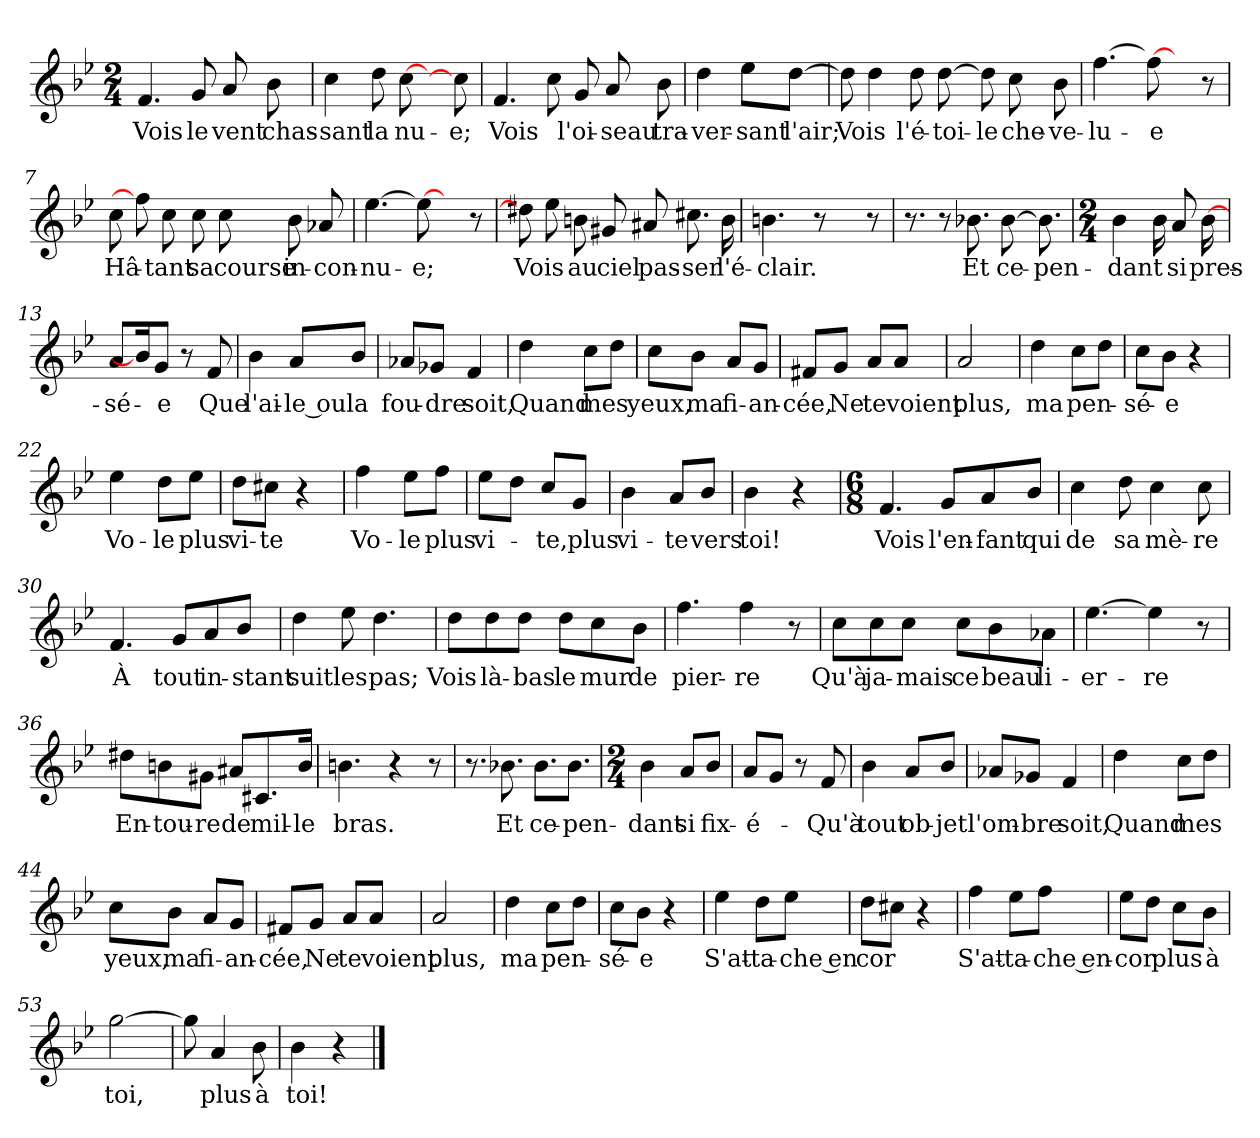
**kern	**text
*part1	*part1
*staff1	*staff1
*clefG2	*
*k[b-e-]	*
*M2/4	*
=1	=1
!	!LO:LY:b
4.f/	Vois
!	!LO:LY:b
8g/	le
!	!LO:LY:b
8a/	vent
!	!LO:LY:b
8b-\	chas-
=2	=2
!	!LO:LY:b
4cc\	-sant
!	!LO:LY:b
8dd\	la
!	!LO:LY:b
[8cc\	nu-
8ryy	.
!	!LO:LY:b
8cc\]	-e;
=3	=3
!	!LO:LY:b
4.f/	Vois
8cc\	.
!	!LO:LY:b
8g/	l'oi-
!	!LO:LY:b
8a/	-seau
!	!LO:LY:b
8b-\	tra-
=4	=4
!	!LO:LY:b
4dd\	-ver-
!	!LO:LY:b
8ee-\L	-sant
!	!LO:LY:b
[8dd\J	l'air;
=5	=5
!	!LO:LY:b
8dd\]	Vois
4dd\	.
!	!LO:LY:b
8dd\	l'é-
!	!LO:LY:b
[8dd\	-toi-
!	!LO:LY:b
8dd\]	-le
!	!LO:LY:b
8cc\	che-
!	!LO:LY:b
8b-\	-ve-
=6	=6
!	!LO:LY:b
[4.ff\	-lu-
!	!LO:LY:b
8ff\_	-e
8ryy	.
8r	.
!!LO:LB:g=z
=7	=7
!	!LO:LY:b
8cc\	Hâ-
8ff\]	.
!	!LO:LY:b
8cc\	-tant
!	!LO:LY:b
8cc\	sa
!	!LO:LY:b
8cc\	course
!	!LO:LY:b
8b-\	in-
!	!LO:LY:b
8a-X/	-con-
=8	=8
!	!LO:LY:b
[4.ee-\	-nu-
!	!LO:LY:b
8ee-\_	-e;
8ryy	.
8r	.
=9	=9
!	!LO:LY:b
8dd#X\]	Vois
8ee-\	.
!	!LO:LY:b
8bn\	au
!	!LO:LY:b
8g#X/	ciel
!	!LO:LY:b
8a#X/	pas-
!	!LO:LY:b
8.cc#X\	-ser
!	!LO:LY:b
16b\	l'é-
=10	=10
!	!LO:LY:b
4.bn\	-clair.
8r	.
8ryy	.
8r	.
=11	=11
8.r	.
8r	.
!	!LO:LY:b
8.b-X\	Et
!	!LO:LY:b
[8b-\	ce-
!	!LO:LY:b
8.b-\]	-pen-
=12	=12
*M2/4	*
!	!LO:LY:b
4b-\	-dant
16b-\	.
!	!LO:LY:b
8a/	si
!	!LO:LY:b
[16b-\	pres-
=13	=13
!	!LO:LY:b
8a/L	-sé-
16b-\]	.
!	!LO:LY:b
8g/J	-e
8r	.
!	!LO:LY:b
8f/	Que
!!LO:LB:g=z
=14	=14
!	!LO:LY:b
4b-\	l'ai-
!	!LO:LY:b
8a/L	-le ou
!	!LO:LY:b
8b-/J	la
=15	=15
!	!LO:LY:b
8a-X/L	fou-
!	!LO:LY:b
8g-X/J	-dre
!	!LO:LY:b
4f/	soit,
=16	=16
!	!LO:LY:b
4dd\	Quand
!	!LO:LY:b
8cc\L	mes
8dd\J	.
=17	=17
!	!LO:LY:b
8cc\L	yeux,
!	!LO:LY:b
8b-\J	ma
!	!LO:LY:b
8a/L	fi-
!	!LO:LY:b
8g/J	-an-
=18	=18
!	!LO:LY:b
8f#X/L	-cée,
!	!LO:LY:b
8g/J	Ne
!	!LO:LY:b
8a/L	te
!	!LO:LY:b
8a/J	voient
=19	=19
!	!LO:LY:b
2a/	plus,
=20	=20
!	!LO:LY:b
4dd\	ma
!	!LO:LY:b
8cc\L	pen-
8dd\J	.
=21	=21
!	!LO:LY:b
8cc\L	-sé-
!	!LO:LY:b
8b-\J	-e
4r	.
=22	=22
!	!LO:LY:b
4ee-\	Vo-
!	!LO:LY:b
8dd\L	-le
!	!LO:LY:b
8ee-\J	plus
!!LO:LB:g=z
=23	=23
!	!LO:LY:b
8dd\L	vi-
!	!LO:LY:b
8cc#X\J	-te
4r	.
=24	=24
!	!LO:LY:b
4ff\	Vo-
!	!LO:LY:b
8ee-\L	-le
!	!LO:LY:b
8ff\J	plus
=25	=25
!	!LO:LY:b
8ee-\L	vi-
8dd\J	.
!	!LO:LY:b
8cc/L	-te,
!	!LO:LY:b
8g/J	plus
=26	=26
!	!LO:LY:b
4b-\	vi-
!	!LO:LY:b
8a/L	-te
!	!LO:LY:b
8b-/J	vers
=27	=27
!	!LO:LY:b
4b-\	toi!
4r	.
=28	=28
*M6/8	*
!	!LO:LY:b
4.f/	Vois
!	!LO:LY:b
8g/L	l'en-
!	!LO:LY:b
8a/	-fant
!	!LO:LY:b
8b-/J	qui
=29	=29
!	!LO:LY:b
4cc\	de
!	!LO:LY:b
8dd\	sa
!	!LO:LY:b
4cc\	mè-
!	!LO:LY:b
8cc\	-re
=30	=30
!	!LO:LY:b
4.f/	À
!	!LO:LY:b
8g/L	tout
!	!LO:LY:b
8a/	in-
!	!LO:LY:b
8b-/J	-stant
=31	=31
!	!LO:LY:b
4dd\	suit
!	!LO:LY:b
8ee-\	les
!	!LO:LY:b
4.dd\	pas;
!!LO:LB:g=z
=32	=32
!	!LO:LY:b
8dd\L	Vois
!	!LO:LY:b
8dd\	là-
!	!LO:LY:b
8dd\J	-bas
!	!LO:LY:b
8dd\L	le
!	!LO:LY:b
8cc\	mur
!	!LO:LY:b
8b-\J	de
=33	=33
!	!LO:LY:b
4.ff\	pier-
!	!LO:LY:b
4ff\	-re
8r	.
=34	=34
!	!LO:LY:b
8cc\L	Qu'à
!	!LO:LY:b
8cc\	ja-
!	!LO:LY:b
8cc\J	-mais
!	!LO:LY:b
8cc\L	ce
!	!LO:LY:b
8b-\	beau
!	!LO:LY:b
8a-X\J	li-
=35	=35
!	!LO:LY:b
[4.ee-\	-er-
!	!LO:LY:b
4ee-\]	-re
8r	.
=36	=36
!	!LO:LY:b
8dd#X\L	En-
!	!LO:LY:b
8bn\	-tou-
!	!LO:LY:b
8g#X\J	-re
!	!LO:LY:b
8a#X/L	de
!	!LO:LY:b
8.c#X/	mil-
!	!LO:LY:b
16b/Jk	-le
=37	=37
!	!LO:LY:b
4.bn\	bras.
4r	.
8r	.
=38	=38
8.r	.
!	!LO:LY:b
8.b-X\	Et
!	!LO:LY:b
8.b-\L	ce-
!	!LO:LY:b
8.b-\J	-pen-
!!LO:LB:g=z
=39	=39
*M2/4	*
!	!LO:LY:b
4b-\	-dant
!	!LO:LY:b
8a/L	si
!	!LO:LY:b
8b-/J	fix-
=40	=40
!	!LO:LY:b
8a/L	-é-
8g/J	.
8r	.
!	!LO:LY:b
8f/	Qu'à
=41	=41
!	!LO:LY:b
4b-\	tout
!	!LO:LY:b
8a/L	ob-
!	!LO:LY:b
8b-/J	-jet
=42	=42
!	!LO:LY:b
8a-X/L	l'om-
!	!LO:LY:b
8g-X/J	-bre
!	!LO:LY:b
4f/	soit,
=43	=43
!	!LO:LY:b
4dd\	Quand
!	!LO:LY:b
8cc\L	mes
8dd\J	.
=44	=44
!	!LO:LY:b
8cc\L	yeux,
!	!LO:LY:b
8b-\J	ma
!	!LO:LY:b
8a/L	fi-
!	!LO:LY:b
8g/J	-an-
=45	=45
!	!LO:LY:b
8f#X/L	-cée,
!	!LO:LY:b
8g/J	Ne
!	!LO:LY:b
8a/L	te
!	!LO:LY:b
8a/J	voient
=46	=46
!	!LO:LY:b
2a/	plus,
=47	=47
!	!LO:LY:b
4dd\	ma
!	!LO:LY:b
8cc\L	pen-
8dd\J	.
!!LO:LB:g=z
=48	=48
!	!LO:LY:b
8cc\L	-sé-
!	!LO:LY:b
8b-\J	-e
4r	.
=49	=49
!	!LO:LY:b
4ee-\	S'at-
!	!LO:LY:b
8dd\L	-ta-
!	!LO:LY:b
8ee-\J	-che en
=50	=50
!	!LO:LY:b
8dd\L	-cor
8cc#X\J	.
4r	.
=51	=51
!	!LO:LY:b
4ff\	S'at-
!	!LO:LY:b
8ee-\L	-ta-
!	!LO:LY:b
8ff\J	-che en-
=52	=52
!	!LO:LY:b
8ee-\L	-cor
8dd\J	.
!	!LO:LY:b
8cc\L	plus
!	!LO:LY:b
8b-\J	à
=53	=53
!	!LO:LY:b
[2gg\	toi,
=54	=54
8gg\]	.
!	!LO:LY:b
4a/	plus
!	!LO:LY:b
8b-\	à
=55	=55
!	!LO:LY:b
4b-\	toi!
4r	.
==	==
*-	*-
